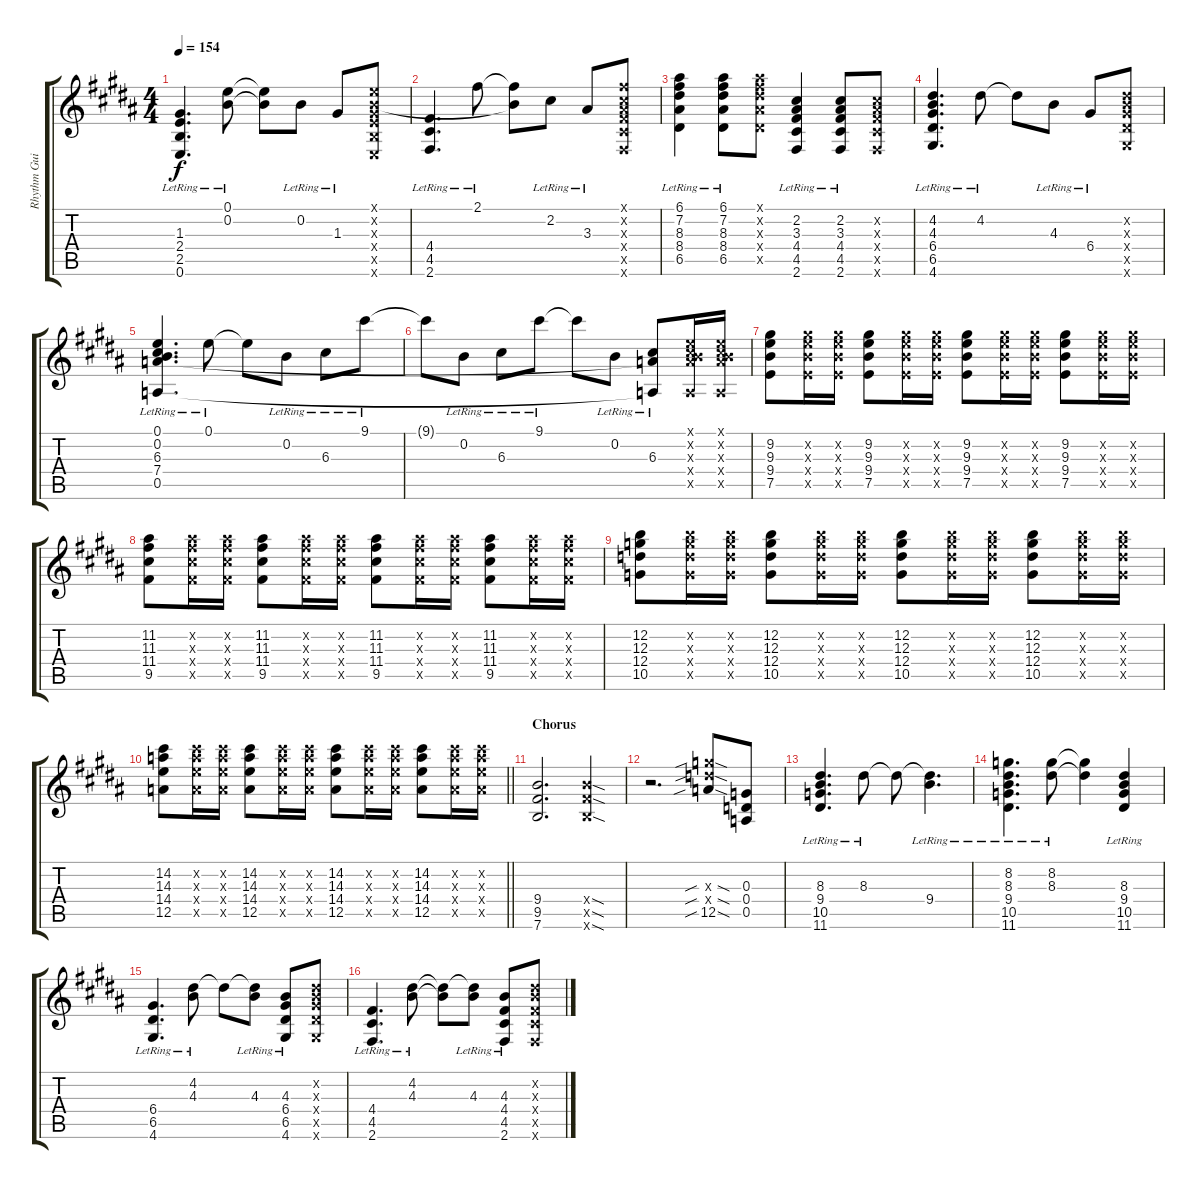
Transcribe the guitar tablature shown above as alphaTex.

\track ("Rhythm Guitar" "Rhythm Gui") {instrument overdrivenguitar}
\staff {score tabs}
\tuning (E4 B3 G3 D3 A2 E2) {hide}
\ts (4 4)
\tempo 154
\clef g2
\ks b
(1.3{lr} 2.4{lr} 2.5{lr} 0.6{lr}).4{d dy f} (0.1{lr} 0.2{lr}).8 (0.1{t} 0.2{t}).8 0.2{lr}.8 1.3{lr}.8 (0.1{x} 0.2{x} 1.3{x} 2.4{x} 2.5{x} 0.6{x}).8 |
(4.4{lr} 4.5{lr} 2.6{lr}).4{d} 2.1{lr}.8 (2.1{t} 0.2{t}).8 2.2{lr}.8 3.3{lr}.8 (2.1{x} 2.2{x} 3.3{x} 4.4{x} 4.5{x} 2.6{x}).8 |
(6.1{lr} 7.2{lr} 8.3{lr} 8.4{lr} 6.5{lr}).4 (6.1{lr} 7.2{lr} 8.3{lr} 8.4{lr} 6.5{lr}).8 (6.1{x} 7.2{x} 8.3{x} 8.4{x} 6.5{x}).8 (2.2{lr} 3.3{lr} 4.4{lr} 4.5{lr} 2.6{lr}).4 (2.2{lr} 3.3{lr} 4.4{lr} 4.5{lr} 2.6{lr}).8 (2.2{x} 3.3{x} 4.4{x} 4.5{x} 2.6{x}).8 |
(4.2{lr} 4.3{lr} 6.4{lr} 6.5{lr} 4.6{lr}).4{d} 4.2{lr}.8 4.2{t}.8 4.3{lr}.8 6.4{lr}.8 (4.2{x} 4.3{x} 6.4{x} 6.5{x} 4.6{x}).8 |
(0.1{lr} 0.2{lr} 6.3{lr} 7.4{lr} 0.5{lr}).4{d} 0.1{lr}.8 0.1{t}.8 0.2{lr}.8 6.3{lr}.8 9.1{lr}.8 |
9.1{t}.8 0.2{lr}.8 6.3{lr}.8 9.1{lr}.8 9.1{t}.8 0.2{lr}.8 (6.3{lr} 7.4{t} 0.5{t}).8 (0.1{x} 0.2{x} 6.3{x} 7.4{x} 0.5{x}).16 (0.1{x} 0.2{x} 6.3{x} 7.4{x} 0.5{x}).16 |
(9.2 9.3 9.4 7.5).8 (9.2{x} 9.3{x} 9.4{x} 7.5{x}).16 (9.2{x} 9.3{x} 9.4{x} 7.5{x}).16 (9.2 9.3 9.4 7.5).8 (9.2{x} 9.3{x} 9.4{x} 7.5{x}).16 (9.2{x} 9.3{x} 9.4{x} 7.5{x}).16 (9.2 9.3 9.4 7.5).8 (9.2{x} 9.3{x} 9.4{x} 7.5{x}).16 (9.2{x} 9.3{x} 9.4{x} 7.5{x}).16 (9.2 9.3 9.4 7.5).8 (9.2{x} 9.3{x} 9.4{x} 7.5{x}).16 (9.2{x} 9.3{x} 9.4{x} 7.5{x}).16 |
(11.2 11.3 11.4 9.5).8 (11.2{x} 11.3{x} 11.4{x} 9.5{x}).16 (11.2{x} 11.3{x} 11.4{x} 9.5{x}).16 (11.2 11.3 11.4 9.5).8 (11.2{x} 11.3{x} 11.4{x} 9.5{x}).16 (11.2{x} 11.3{x} 11.4{x} 9.5{x}).16 (11.2 11.3 11.4 9.5).8 (11.2{x} 11.3{x} 11.4{x} 9.5{x}).16 (11.2{x} 11.3{x} 11.4{x} 9.5{x}).16 (11.2 11.3 11.4 9.5).8 (11.2{x} 11.3{x} 11.4{x} 9.5{x}).16 (11.2{x} 11.3{x} 11.4{x} 9.5{x}).16 |
(12.2 12.3 12.4 10.5).8 (12.2{x} 12.3{x} 12.4{x} 10.5{x}).16 (12.2{x} 12.3{x} 12.4{x} 10.5{x}).16 (12.2 12.3 12.4 10.5).8 (12.2{x} 12.3{x} 12.4{x} 10.5{x}).16 (12.2{x} 12.3{x} 12.4{x} 10.5{x}).16 (12.2 12.3 12.4 10.5).8 (12.2{x} 12.3{x} 12.4{x} 10.5{x}).16 (12.2{x} 12.3{x} 12.4{x} 10.5{x}).16 (12.2 12.3 12.4 10.5).8 (12.2{x} 12.3{x} 12.4{x} 10.5{x}).16 (12.2{x} 12.3{x} 12.4{x} 10.5{x}).16 |
\barLineRight lightlight
(14.2 14.3 14.4 12.5).8 (14.2{x} 14.3{x} 14.4{x} 12.5{x}).16 (14.2{x} 14.3{x} 14.4{x} 12.5{x}).16 (14.2 14.3 14.4 12.5).8 (14.2{x} 14.3{x} 14.4{x} 12.5{x}).16 (14.2{x} 14.3{x} 14.4{x} 12.5{x}).16 (14.2 14.3 14.4 12.5).8 (14.2{x} 14.3{x} 14.4{x} 12.5{x}).16 (14.2{x} 14.3{x} 14.4{x} 12.5{x}).16 (14.2 14.3 14.4 12.5).8 (14.2{x} 14.3{x} 14.4{x} 12.5{x}).16 (14.2{x} 14.3{x} 14.4{x} 12.5{x}).16 |
\section ("" "Chorus")
(9.4 9.5 7.6).2{d} (9.4{sod x} 9.5{sod x} 7.6{sod x}).4 |
r.2{d} (12.3{sib sod x} 12.4{sib sod x} 12.5{sib sod}).8 (0.3 0.4 0.5).8 |
(8.3{lr} 9.4{lr} 10.5{lr} 11.6{lr}).4{d} 8.3{lr}.8 8.3{t}.8 (8.3{t} 9.4{lr}).4{d} |
(8.2{lr} 8.3{lr} 9.4{lr} 10.5{lr} 11.6{lr}).4{d} (8.2 8.3{lr}).8 (8.2{t} 8.3{t}).4 (8.3{lr} 9.4{lr} 10.5{lr} 11.6{lr}).4 |
(6.4{lr} 6.5{lr} 4.6{lr}).4{d} (4.2{lr} 4.3{lr}).8 4.2{t}.8 (4.2{t} 4.3{lr}).8 (4.3 6.4{lr} 6.5{lr} 4.6{lr}).8 (4.2{x} 4.3{x} 6.4{x} 6.5{x} 4.6{x}).8 |
(4.4{lr} 4.5{lr} 2.6{lr}).4{d} (4.2{lr} 4.3{lr}).8 (4.2{t} 4.3{t}).8 (4.2{t} 4.3{lr}).8 (4.3{lr} 4.4{lr} 4.5{lr} 2.6{lr}).8 (4.2{x} 4.3{x} 4.4{x} 4.5{x} 2.6{x}).8
